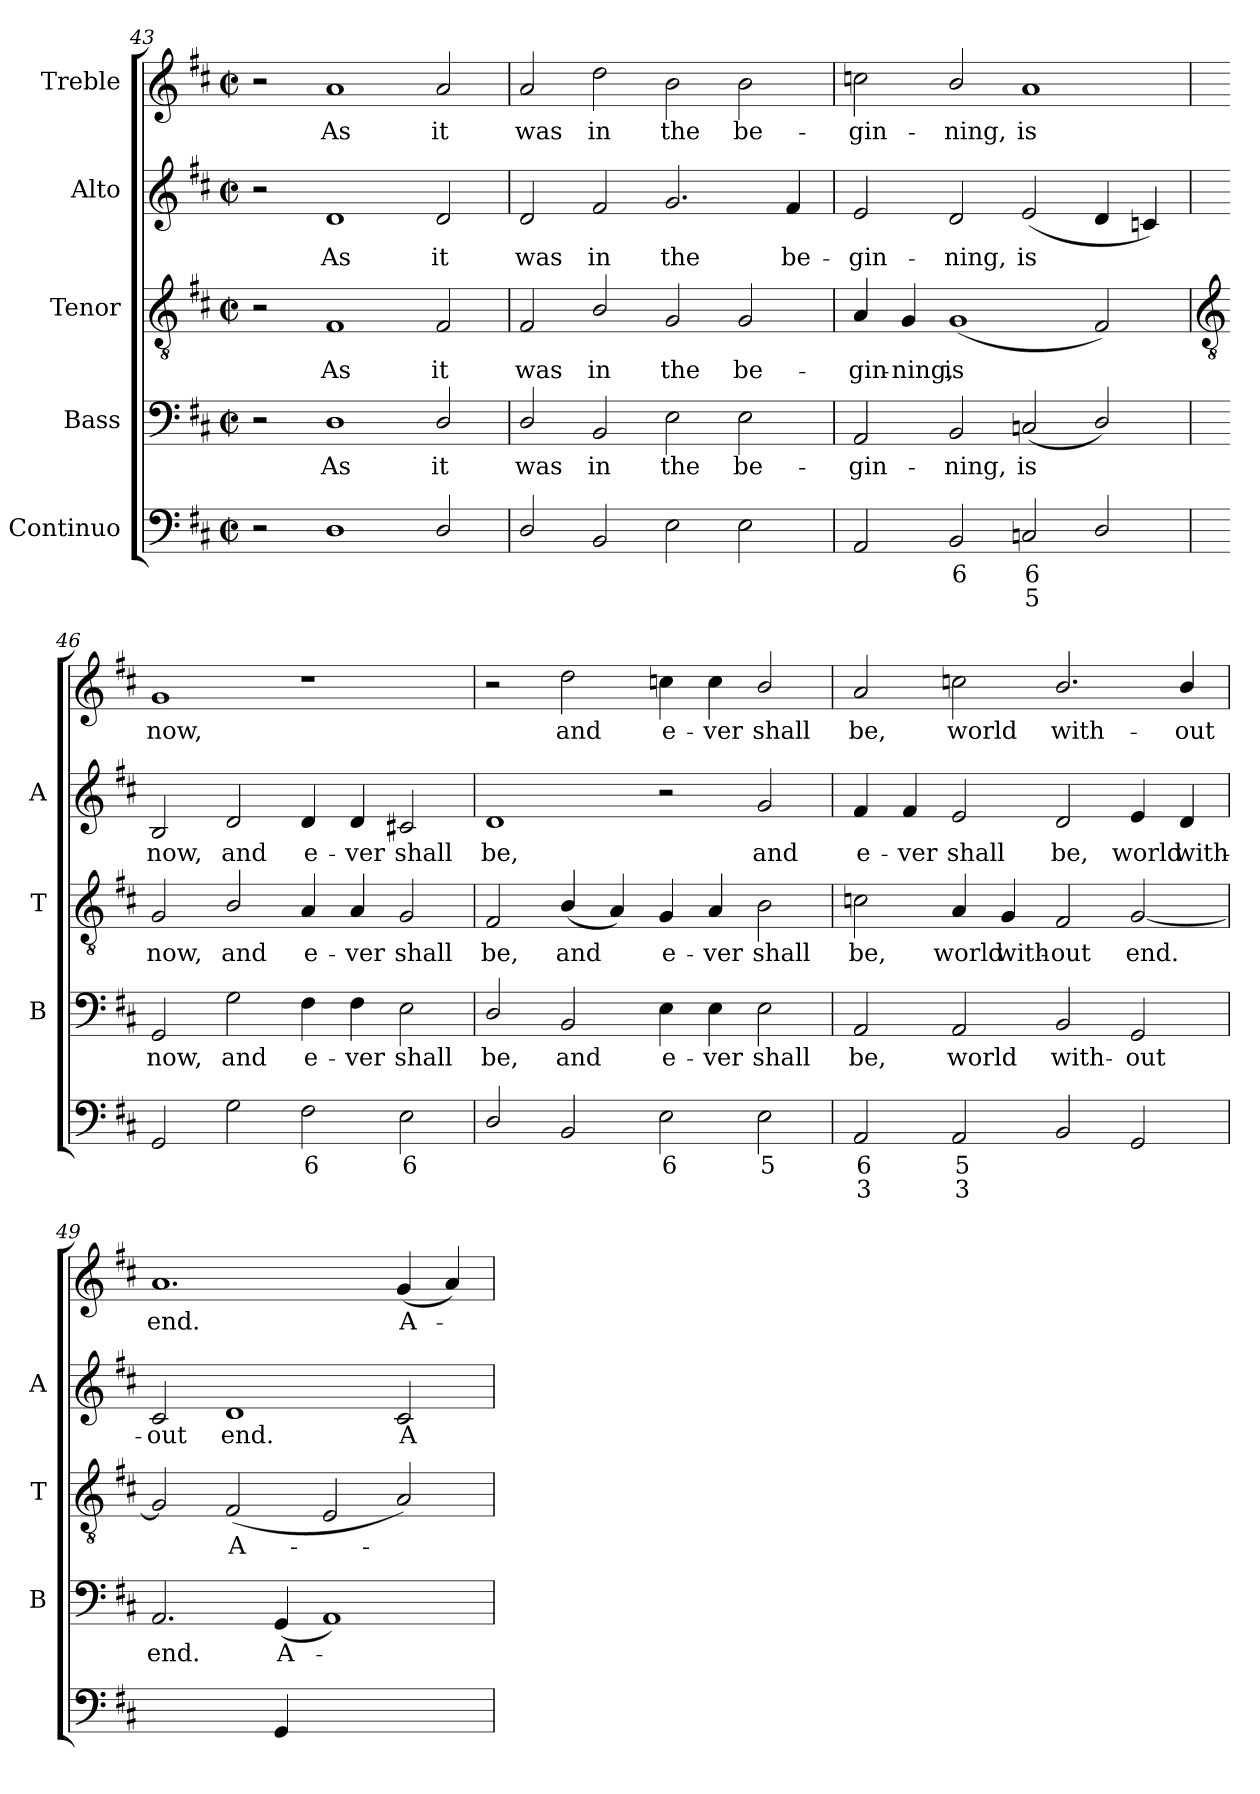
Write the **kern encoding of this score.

**kern	**text	**text	**kern	**text	**kern	**text	**kern	**text	**kern	**text
*part5	*part5	*part5	*part4	*part4	*part3	*part3	*part2	*part2	*part1	*part1
*staff5	*staff5	*staff5	*staff4	*staff4	*staff3	*staff3	*staff2	*staff2	*staff1	*staff1
*I"Continuo	*	*	*I"Bass	*	*I"Tenor	*	*I"Alto	*	*I"Treble	*
*	*	*	*I'B	*	*I'T	*	*I'A	*	*	*
*clefF4	*	*	*clefF4	*	*clefGv2	*	*clefG2	*	*clefG2	*
*k[f#c#]	*	*	*k[f#c#]	*	*k[f#c#]	*	*k[f#c#]	*	*k[f#c#]	*
*D:	*	*	*D:	*	*D:	*	*D:	*	*D:	*
*M4/2	*	*	*M4/2	*	*M4/2	*	*M4/2	*	*M4/2	*
*met(c|)	*	*	*met(c|)	*	*met(c|)	*	*met(c|)	*	*met(c|)	*
=43	=43	=43	=43	=43	=43	=43	=43	=43	=43	=43
2r	.	.	2r	.	2r	.	2r	.	2r	.
!	!	!	!	!LO:LY:b	!	!LO:LY:b	!	!LO:LY:b	!	!LO:LY:b
1D	.	.	1D	As	1F#	As	1d	As	1a	As
!	!	!	!	!LO:LY:b	!	!LO:LY:b	!	!LO:LY:b	!	!LO:LY:b
2D/	.	.	2D/	it	2F#	it	2d	it	2a	it
=44	=44	=44	=44	=44	=44	=44	=44	=44	=44	=44
!	!	!	!	!LO:LY:b	!	!LO:LY:b	!	!LO:LY:b	!	!LO:LY:b
2D/	.	.	2D/	was	2F#	was	2d	was	2a	was
!	!	!	!	!LO:LY:b	!	!LO:LY:b	!	!LO:LY:b	!	!LO:LY:b
2BB	.	.	2BB	in	2B/	in	2f#	in	2dd	in
!	!	!	!	!LO:LY:b	!	!LO:LY:b	!	!LO:LY:b	!	!LO:LY:b
2E	.	.	2E	the	2G	the	2.g	the	2b	the
!	!	!	!	!LO:LY:b	!	!LO:LY:b	!	!	!	!LO:LY:b
2E	.	.	2E	be-	2G	be-	.	.	2b	be-
!	!	!	!	!	!	!	!	!LO:LY:b	!	!
.	.	.	.	.	.	.	4f#	be-	.	.
=45	=45	=45	=45	=45	=45	=45	=45	=45	=45	=45
!	!	!	!	!LO:LY:b	!	!LO:LY:b	!	!LO:LY:b	!	!LO:LY:b
2AA	.	.	2AA	-gin-	4A	-gin-	2e	-gin-	2ccn	-gin-
!	!	!	!	!	!	!LO:LY:b	!	!	!	!
.	.	.	.	.	4G	-ning,	.	.	.	.
!	!LO:LY:b	!	!	!LO:LY:b	!	!LO:LY:b	!	!LO:LY:b	!	!LO:LY:b
2BB	6	.	2BB	-ning,	(<1G	is	2d	-ning,	2b/	-ning,
!	!LO:LY:b	!LO:LY:b	!	!LO:LY:b	!	!	!	!LO:LY:b	!	!LO:LY:b
2Cn	6	5	(<2Cn	is	.	.	(<2e	is	1a	is
2D/	.	.	2D/)	.	2F#)	.	4d	.	.	.
.	.	.	.	.	.	.	4cn)	.	.	.
!!LO:LB:g=z
=46	=46	=46	=46	=46	=46	=46	=46	=46	=46	=46
*	*	*	*	*	*clefGv2	*	*	*	*	*
!	!	!	!	!LO:LY:b	!	!LO:LY:b	!	!LO:LY:b	!	!LO:LY:b
2GG	.	.	2GG	now,	2G	now,	2B	now,	1g	now,
!	!	!	!	!LO:LY:b	!	!LO:LY:b	!	!LO:LY:b	!	!
2G	.	.	2G	and	2B/	and	2d	and	.	.
!	!LO:LY:b	!	!	!LO:LY:b	!	!LO:LY:b	!	!LO:LY:b	!	!
2F#	6	.	4F#	e-	4A	e-	4d	e-	1r	.
!	!	!	!	!LO:LY:b	!	!LO:LY:b	!	!LO:LY:b	!	!
.	.	.	4F#	-ver	4A	-ver	4d	-ver	.	.
!	!LO:LY:b	!	!	!LO:LY:b	!	!LO:LY:b	!	!LO:LY:b	!	!
2E	6	.	2E	shall	2G	shall	2c#X	shall	.	.
=47	=47	=47	=47	=47	=47	=47	=47	=47	=47	=47
!	!	!	!	!LO:LY:b	!	!LO:LY:b	!	!LO:LY:b	!	!
2D/	.	.	2D/	be,	2F#	be,	1d	be,	2r	.
!	!	!	!	!LO:LY:b	!	!LO:LY:b	!	!	!	!LO:LY:b
2BB	.	.	2BB	and	(<4B/	and	.	.	2dd	and
.	.	.	.	.	4A)	.	.	.	.	.
!	!LO:LY:b	!	!	!LO:LY:b	!	!LO:LY:b	!	!	!	!LO:LY:b
2E	6	.	4E	e-	4G	e-	2r	.	4ccn	e-
!	!	!	!	!LO:LY:b	!	!LO:LY:b	!	!	!	!LO:LY:b
.	.	.	4E	-ver	4A	-ver	.	.	4cc	-ver
!	!LO:LY:b	!	!	!LO:LY:b	!	!LO:LY:b	!	!LO:LY:b	!	!LO:LY:b
2E	5	.	2E	shall	2B	shall	2g	and	2b/	shall
=48	=48	=48	=48	=48	=48	=48	=48	=48	=48	=48
!	!LO:LY:b	!LO:LY:b	!	!LO:LY:b	!	!LO:LY:b	!	!LO:LY:b	!	!LO:LY:b
2AA	6	3	2AA	be,	2cn	be,	4f#	e-	2a	be,
!	!	!	!	!	!	!	!	!LO:LY:b	!	!
.	.	.	.	.	.	.	4f#	-ver	.	.
!	!LO:LY:b	!LO:LY:b	!	!LO:LY:b	!	!LO:LY:b	!	!LO:LY:b	!	!LO:LY:b
2AA	5	3	2AA	world	4A	world	2e	shall	2ccn	world
!	!	!	!	!	!	!LO:LY:b	!	!	!	!
.	.	.	.	.	4G	with-	.	.	.	.
!	!	!	!	!LO:LY:b	!	!LO:LY:b	!	!LO:LY:b	!	!LO:LY:b
2BB	.	.	2BB	with-	2F#	-out	2d	be,	2.b/	with-
!	!	!	!	!LO:LY:b	!	!LO:LY:b	!	!LO:LY:b	!	!
2GG	.	.	2GG	-out	[2G	end.	4e	world	.	.
!	!	!	!	!	!	!	!	!LO:LY:b	!	!LO:LY:b
.	.	.	.	.	.	.	4d	with-	4b/	-out
=49	=49	=49	=49	=49	=49	=49	=49	=49	=49	=49
!	!LO:LY:b	!LO:LY:b	!	!LO:LY:b	!	!	!	!LO:LY:b	!	!LO:LY:b
[2AAyy	7	3	2.AA	end.	2G]	.	2c#	-out	1.a	end.
!	!LO:LY:b	!	!	!	!	!LO:LY:b	!	!LO:LY:b	!	!
4AAyy]	6	.	.	.	(<2F#	A-	1d	end.	.	.
!	!	!	!	!LO:LY:b	!	!	!	!	!	!
4GG	.	.	(<4GG	A-	.	.	.	.	.	.
!	!LO:LY:b	!LO:LY:b	!	!	!	!	!	!	!	!
[2AAyy	5	4	1AA)	.	2E	.	.	.	.	.
!	!	!LO:LY:b	!	!	!	!	!	!LO:LY:b	!	!LO:LY:b
2AAyy]	.	3	.	.	2A)	.	2c#	A-	(<4g	A-
.	.	.	.	.	.	.	.	.	4a)	.
=	=	=	=	=	=	=	=	=	=	=
*-	*-	*-	*-	*-	*-	*-	*-	*-	*-	*-
